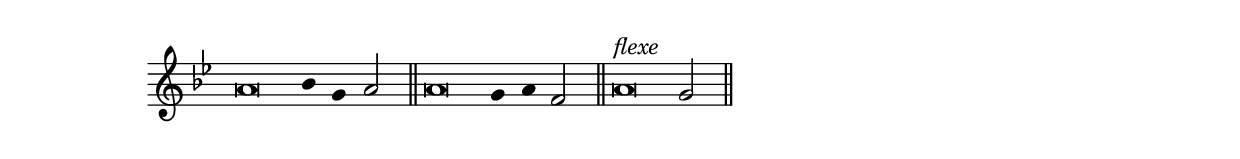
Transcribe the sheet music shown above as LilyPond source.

%% Do not edit this file; it is auto-generated from LSR http://lsr.dsi.unimi.it
%% This file is in the public domain.
\version "2.11.55"

\header {
  lsrtags = "rhythms, vocal-music, ancient-notation, contexts-and-engravers"

  texidoces = "
Este tipo de notación se utiliza para el canto de los Salmos, en
que las estrofas no siempre tienen la misma longitud.

"
  doctitlees = "Notación de responsos o salmos"

  texidoc = "
This form of notation is used for the chant of the Psalms, where verses
aren't always the same length.

"
  doctitle = "Chant or psalms notation"
} % begin verbatim
stemOn = { \override Staff.Stem #'transparent = ##f }
stemOff = { \override Staff.Stem #'transparent = ##t }

\score {
  \new Staff \with { \remove "Time_signature_engraver" }
  {
    \key g \minor
    \set Score.timing = ##f
    \stemOff a'\breve bes'4 g'4
    \stemOn a'2 \bar "||"
    \stemOff a'\breve g'4 a'4
    \stemOn f'2 \bar "||"
    \stemOff a'\breve^\markup { \italic flexe }
    \stemOn g'2 \bar "||"
  }
}
